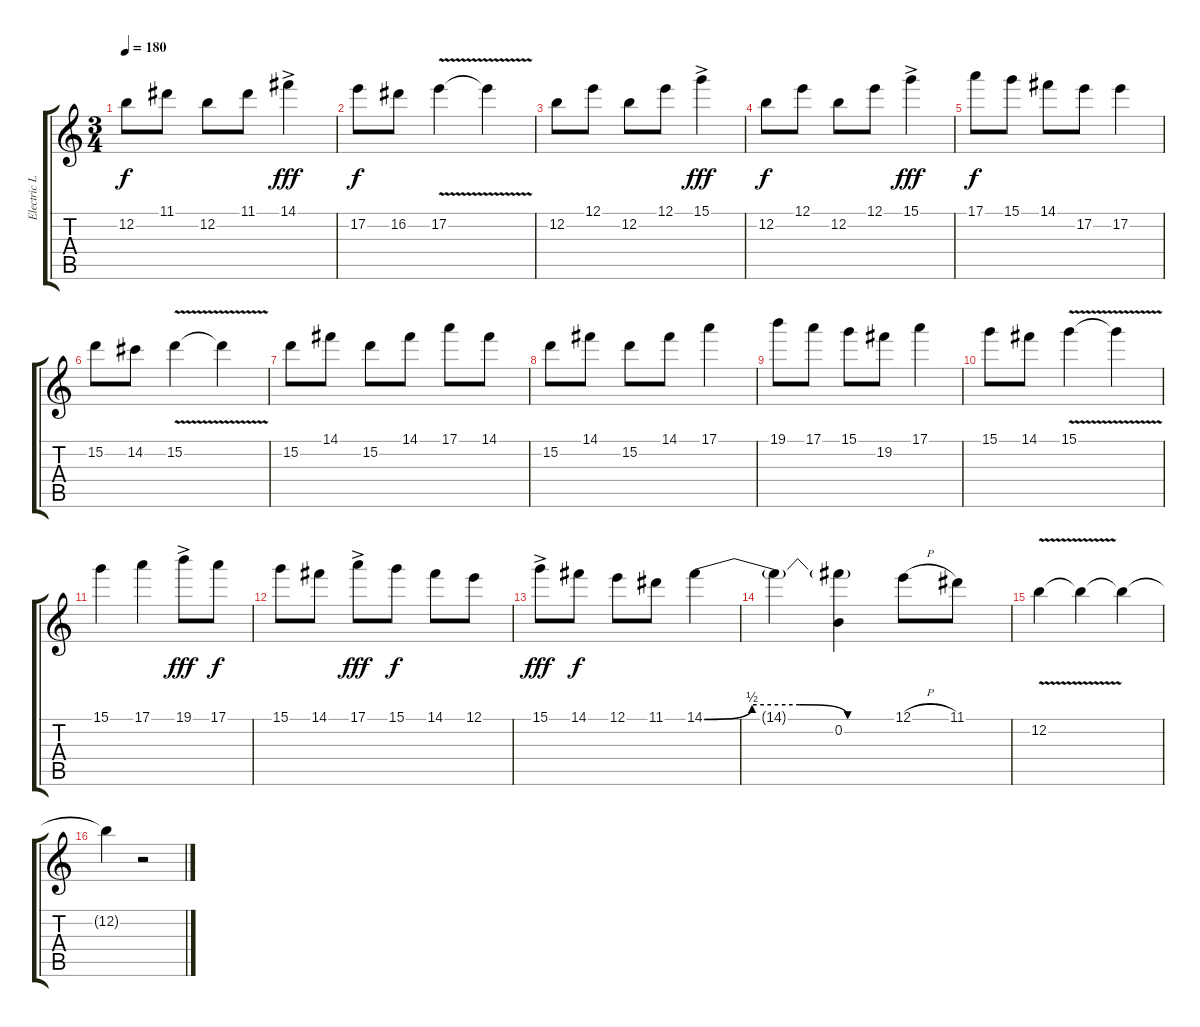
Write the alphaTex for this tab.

\track ("Electric Lead" "Electric L") {instrument distortionguitar}
\staff {score tabs}
\tuning (E4 B3 G3 D3 A2 E2) {hide}
\ts (3 4)
\tempo 180
\clef g2
\ks c
12.2.8{dy f} 11.1.8 12.2.8 11.1.8 14.1{ac}.4{dy fff} |
17.2.8{dy f} 16.2.8 17.2{v}.4 17.2{t}.4 |
12.2.8 12.1.8 12.2.8 12.1.8 15.1{ac}.4{dy fff} |
12.2.8{dy f} 12.1.8 12.2.8 12.1.8 15.1{ac}.4{dy fff} |
17.1.8{dy f} 15.1.8 14.1.8 17.2.8 17.2.4 |
15.2.8 14.2.8 15.2{v}.4 15.2{t}.4 |
15.2.8 14.1.8 15.2.8 14.1.8 17.1.8 14.1.8 |
15.2.8 14.1.8 15.2.8 14.1.8 17.1.4 |
19.1.8 17.1.8 15.1.8 19.2.8 17.1.4 |
15.1.8 14.1.8 15.1{v}.4 15.1{t}.4 |
15.1.4 17.1.4 19.1{ac}.8{dy fff} 17.1.8{dy f} |
15.1.8 14.1.8 17.1{ac}.8{dy fff} 15.1.8{dy f} 14.1.8 12.1.8 |
15.1{ac}.8{dy fff} 14.1.8{dy f} 12.1.8 11.1.8 14.1{be (custom 0 0 15 2 30 2 45 0 60 0)}.4 |
14.1{t}.4 (14.1{t} 0.2).4 12.1{h}.8 11.1.8 |
12.2{v}.4 12.2{t}.4 12.2{t}.4{volume 10} |
12.2{t}.4 r.2
